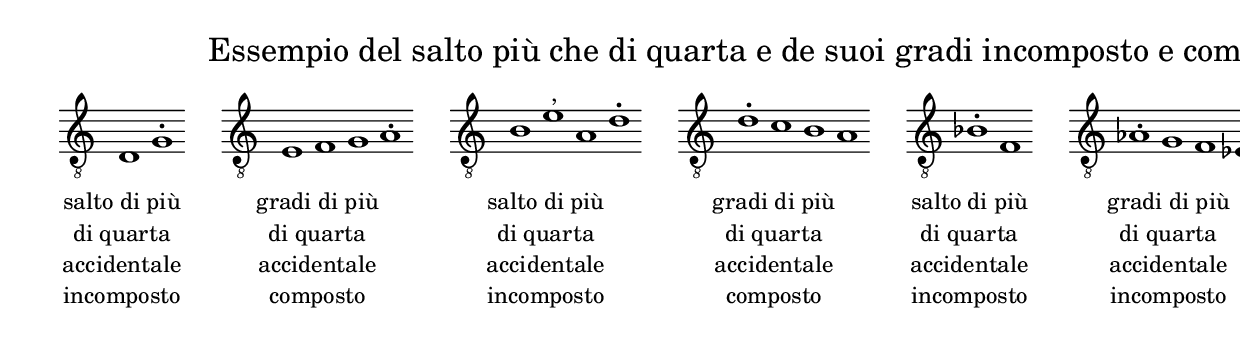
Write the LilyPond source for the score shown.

\version "2.22.2"

% Auto generated file

\header {
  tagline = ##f
}

dot = {
   \once \override Script.add-stem-support = ##f
   \once \override Script.toward-stem-shift = 0
   \once \override Script.skyline-horizontal-padding = 0
   \once \override Script.direction = 1
   \once \override Script.font-size = 1
}

\markup {
  \center-column {
    \line {
      \center-align
      \fontsize#3 { \concat { \normal-text "Essempio del salto più che di quarta e de suoi gradi incomposto e composto"} }
    }
    \null
    \line {
      \center-column {

        \line {
          \score {
            <<
              \new Staff \with { instrumentName = ""} {
                \override Staff.TimeSignature.stencil = ##f
                \override Staff.NoteHead.style = #'baroque
                \accidentalStyle Score.forget
                \cadenzaOn
                \clef "treble_8"
                \key c #`((0 . ,NATURAL) (1 . ,NATURAL) (2 . ,NATURAL)
                          (3 . ,NATURAL) (4 . ,NATURAL) (5 . ,NATURAL)
                          (6 . ,NATURAL))  d1  \dot g1-. 
                \cadenzaOff
              }
            >>
            \layout {
              \context {
                \Score
                \override SpacingSpanner.common-shortest-duration = #(ly:make-moment 1)
              }
            }
          }
        }
        \null
        \line {
          \left-align {  \normal-text "salto di più" }
        }
        \line {
          \left-align {  \normal-text "di quarta" }
        }
        \line {
          \left-align {  \normal-text "accidentale" }
        }
        \line {
          \left-align {  \normal-text "incomposto" }
        }

      }
      \hspace #3 
      \center-column {

        \line {
          \score {
            <<
              \new Staff \with { instrumentName = ""} {
                \override Staff.TimeSignature.stencil = ##f
                \override Staff.NoteHead.style = #'baroque
                \accidentalStyle Score.forget
                \cadenzaOn
                \clef "treble_8"
                \key c #`((0 . ,NATURAL) (1 . ,NATURAL) (2 . ,NATURAL)
                          (3 . ,NATURAL) (4 . ,NATURAL) (5 . ,NATURAL)
                          (6 . ,NATURAL))  e1  f1  g1  \dot a1-. 
                \cadenzaOff
              }
            >>
            \layout {
              \context {
                \Score
                \override SpacingSpanner.common-shortest-duration = #(ly:make-moment 1)
              }
            }
          }
        }
        \null
        \line {
          \left-align {  \normal-text "gradi di più" }
        }
        \line {
          \left-align {  \normal-text "di quarta" }
        }
        \line {
          \left-align {  \normal-text "accidentale" }
        }
        \line {
          \left-align {  \normal-text "composto" }
        }

      }
      \hspace #3 
      \center-column {

        \line {
          \score {
            <<
              \new Staff \with { instrumentName = ""} {
                \override Staff.TimeSignature.stencil = ##f
                \override Staff.NoteHead.style = #'baroque
                \accidentalStyle Score.forget
                \cadenzaOn
                \clef "treble_8"
                \key c #`((0 . ,NATURAL) (1 . ,NATURAL) (2 . ,NATURAL)
                          (3 . ,NATURAL) (4 . ,NATURAL) (5 . ,NATURAL)
                          (6 . ,NATURAL))  b1  e'1^\markup{\hspace #0.8 ,}  a1  \dot d'1-. 
                \cadenzaOff
              }
            >>
            \layout {
              \context {
                \Score
                \override SpacingSpanner.common-shortest-duration = #(ly:make-moment 1)
              }
            }
          }
        }
        \null
        \line {
          \left-align {  \normal-text "salto di più" }
        }
        \line {
          \left-align {  \normal-text "di quarta" }
        }
        \line {
          \left-align {  \normal-text "accidentale" }
        }
        \line {
          \left-align {  \normal-text "incomposto" }
        }

      }
      \hspace #3 
      \center-column {

        \line {
          \score {
            <<
              \new Staff \with { instrumentName = ""} {
                \override Staff.TimeSignature.stencil = ##f
                \override Staff.NoteHead.style = #'baroque
                \accidentalStyle Score.forget
                \cadenzaOn
                \clef "treble_8"
                \key c #`((0 . ,NATURAL) (1 . ,NATURAL) (2 . ,NATURAL)
                          (3 . ,NATURAL) (4 . ,NATURAL) (5 . ,NATURAL)
                          (6 . ,NATURAL))  \dot d'1-.  c'1  b1  a1 
                \cadenzaOff
              }
            >>
            \layout {
              \context {
                \Score
                \override SpacingSpanner.common-shortest-duration = #(ly:make-moment 1)
              }
            }
          }
        }
        \null
        \line {
          \left-align {  \normal-text "gradi di più" }
        }
        \line {
          \left-align {  \normal-text "di quarta" }
        }
        \line {
          \left-align {  \normal-text "accidentale" }
        }
        \line {
          \left-align {  \normal-text "composto" }
        }

      }
      \hspace #3 
      \center-column {

        \line {
          \score {
            <<
              \new Staff \with { instrumentName = ""} {
                \override Staff.TimeSignature.stencil = ##f
                \override Staff.NoteHead.style = #'baroque
                \accidentalStyle Score.forget
                \cadenzaOn
                \clef "treble_8"
                \key c #`((0 . ,NATURAL) (1 . ,NATURAL) (2 . ,NATURAL)
                          (3 . ,NATURAL) (4 . ,NATURAL) (5 . ,NATURAL)
                          (6 . ,NATURAL))  \dot bes1-.  f1 
                \cadenzaOff
              }
            >>
            \layout {
              \context {
                \Score
                \override SpacingSpanner.common-shortest-duration = #(ly:make-moment 1)
              }
            }
          }
        }
        \null
        \line {
          \left-align {  \normal-text "salto di più" }
        }
        \line {
          \left-align {  \normal-text "di quarta" }
        }
        \line {
          \left-align {  \normal-text "accidentale" }
        }
        \line {
          \left-align {  \normal-text "incomposto" }
        }

      }
      \hspace #3 
      \center-column {

        \line {
          \score {
            <<
              \new Staff \with { instrumentName = ""} {
                \override Staff.TimeSignature.stencil = ##f
                \override Staff.NoteHead.style = #'baroque
                \accidentalStyle Score.forget
                \cadenzaOn
                \clef "treble_8"
                \key c #`((0 . ,NATURAL) (1 . ,NATURAL) (2 . ,NATURAL)
                          (3 . ,NATURAL) (4 . ,NATURAL) (5 . ,NATURAL)
                          (6 . ,NATURAL))  \dot as1-.  g1  f1  es1 
                \cadenzaOff
              }
            >>
            \layout {
              \context {
                \Score
                \override SpacingSpanner.common-shortest-duration = #(ly:make-moment 1)
              }
            }
          }
        }
        \null
        \line {
          \left-align {  \normal-text "gradi di più" }
        }
        \line {
          \left-align {  \normal-text "di quarta" }
        }
        \line {
          \left-align {  \normal-text "accidentale" }
        }
        \line {
          \left-align {  \normal-text "incomposto" }
        }

      }
      \hspace #3 
      \center-column {

        \line {
          \score {
            <<
              \new Staff \with { instrumentName = ""} {
                \override Staff.TimeSignature.stencil = ##f
                \override Staff.NoteHead.style = #'baroque
                \accidentalStyle Score.forget
                \cadenzaOn
                \clef "treble_8"
                \key c #`((0 . ,NATURAL) (1 . ,NATURAL) (2 . ,NATURAL)
                          (3 . ,NATURAL) (4 . ,NATURAL) (5 . ,NATURAL)
                          (6 . ,NATURAL))  \dot ges1-.  des1 
                \cadenzaOff
              }
            >>
            \layout {
              \context {
                \Score
                \override SpacingSpanner.common-shortest-duration = #(ly:make-moment 1)
              }
            }
          }
        }
        \null
        \line {
          \left-align {  \normal-text "salto di più" }
        }
        \line {
          \left-align {  \normal-text "di quarta" }
        }
        \line {
          \left-align {  \normal-text "accidentale" }
        }
        \line {
          \left-align {  \normal-text "incomposto" }
        }

      }
      \hspace #3 

    }
  }
}